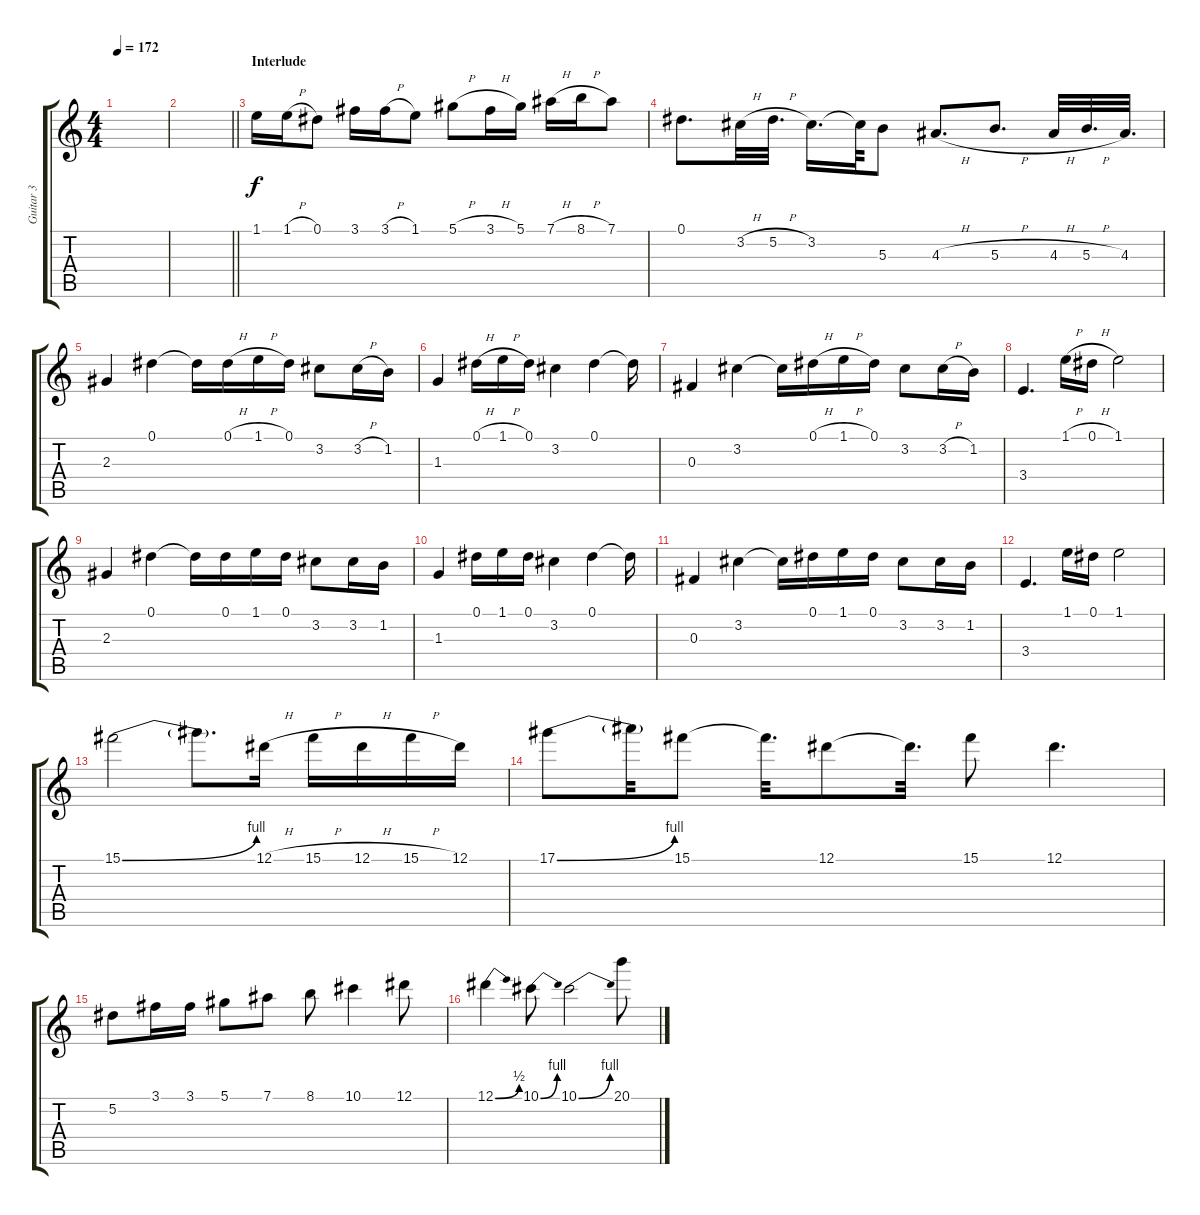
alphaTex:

\track ("Guitar 3" "Guitar 3") {instrument overdrivenguitar}
\staff {score tabs}
\tuning (Eb4 Bb3 Gb3 Db3 Ab2 Eb2) {hide}
\ts (4 4)
\tempo 172
\clef g2
\ks c
|
\barLineRight lightlight
|
\section ("" "Interlude")
1.1.16{dy f} 1.1{h}.16 0.1.8 3.1.16 3.1{h}.16 1.1.8 5.1{h}.8 3.1{h}.16 5.1.16 7.1{h}.16 8.1{h}.16 7.1.8 |
0.1.8{d} 3.2{h}.32 5.2{h}.32{d} 3.2.16{d} 3.2{t}.64 5.3.8 4.3{h}.8{d} 5.3{h}.8{d} 4.3{h}.32 5.3{h}.32{d} 4.3.32{d} |
2.3.4 0.1.4 0.1{t}.16 0.1{h}.16 1.1{h}.16 0.1.16 3.2.8 3.2{h}.16 1.2.16 |
1.3.4 0.1{h}.16 1.1{h}.16 0.1.16 3.2.4 0.1.4 0.1{t}.16 |
0.3.4 3.2.4 3.2{t}.16 0.1{h}.16 1.1{h}.16 0.1.16 3.2.8 3.2{h}.16 1.2.16 |
3.4.4{d} 1.1{h}.16 0.1{h}.16 1.1.2 |
2.3.4 0.1.4 0.1{t}.16 0.1.16 1.1.16 0.1.16 3.2.8 3.2.16 1.2.16 |
1.3.4 0.1.16 1.1.16 0.1.16 3.2.4 0.1.4 0.1{t}.16 |
0.3.4 3.2.4 3.2{t}.16 0.1.16 1.1.16 0.1.16 3.2.8 3.2.16 1.2.16 |
3.4.4{d} 1.1.16 0.1.16 1.1.2 |
15.1{be (bend 0 0 60 4)}.2 15.1{t}.8{d} 12.1{h}.16 15.1{h}.16 12.1{h}.16 15.1{h}.16 12.1.16 |
17.1{be (bend 0 0 60 4)}.8 17.1{t}.32 15.1.8 15.1{t}.32{d} 12.1.8 12.1{t}.32{d} 15.1.8 12.1.4{d} |
5.2.8 3.1.16 3.1.16 5.1.8 7.1.8 8.1.8 10.1.4 12.1.8 |
12.1{be (bend 0 0 60 2)}.4 10.1{be (bend 0 0 60 4)}.8 10.1{be (bend 0 0 60 4)}.2 20.1.8
